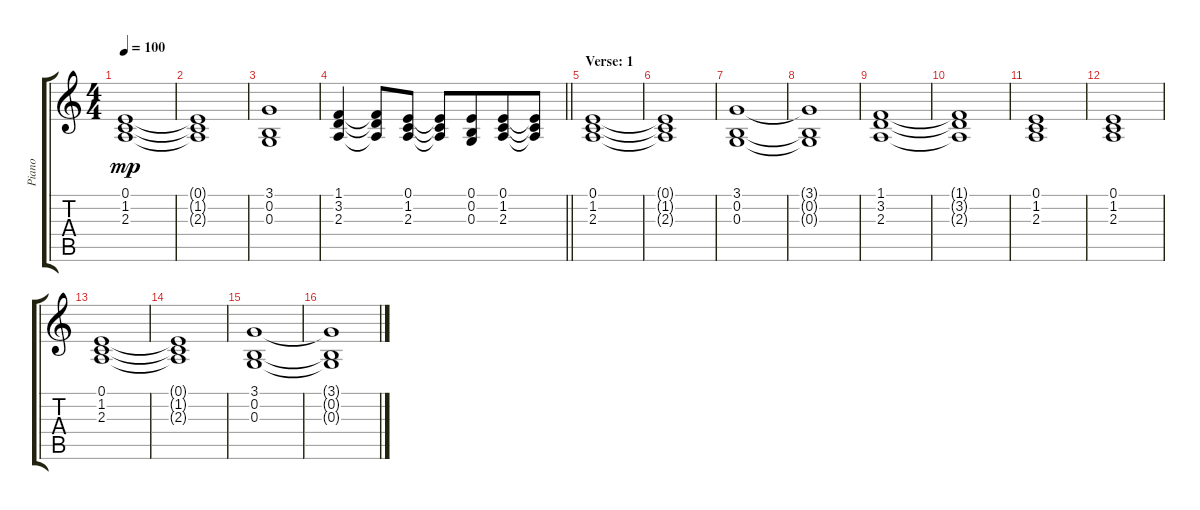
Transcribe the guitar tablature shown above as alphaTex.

\track ("Piano" "Piano") {instrument synthstrings1}
\staff {score tabs}
\tuning (E4 B3 G3 D3 A2 E2) {hide}
\ts (4 4)
\tempo 100
\clef g2
\ks c
(0.1 1.2 2.3).1{dy mp} |
(0.1{t} 1.2{t} 2.3{t}).1 |
(3.1 0.2 0.3).1 |
\barLineRight lightlight
(1.1 3.2 2.3).4 (1.1{t} 3.2{t} 2.3{t}).8 (0.1 1.2 2.3).8 (0.1{t} 1.2{t} 2.3{t}).8 (0.1 0.2 0.3).8{beam merge} (0.1 1.2 2.3).8 (0.1{t} 1.2{t} 2.3{t}).8 |
\section ("" "Verse: 1")
(0.1 1.2 2.3).1 |
(0.1{t} 1.2{t} 2.3{t}).1 |
(3.1 0.2 0.3).1 |
(3.1{t} 0.2{t} 0.3{t}).1 |
(1.1 3.2 2.3).1 |
(1.1{t} 3.2{t} 2.3{t}).1 |
(0.1 1.2 2.3).1 |
(0.1 1.2 2.3).1 |
(0.1 1.2 2.3).1 |
(0.1{t} 1.2{t} 2.3{t}).1 |
(3.1 0.2 0.3).1 |
(3.1{t} 0.2{t} 0.3{t}).1
